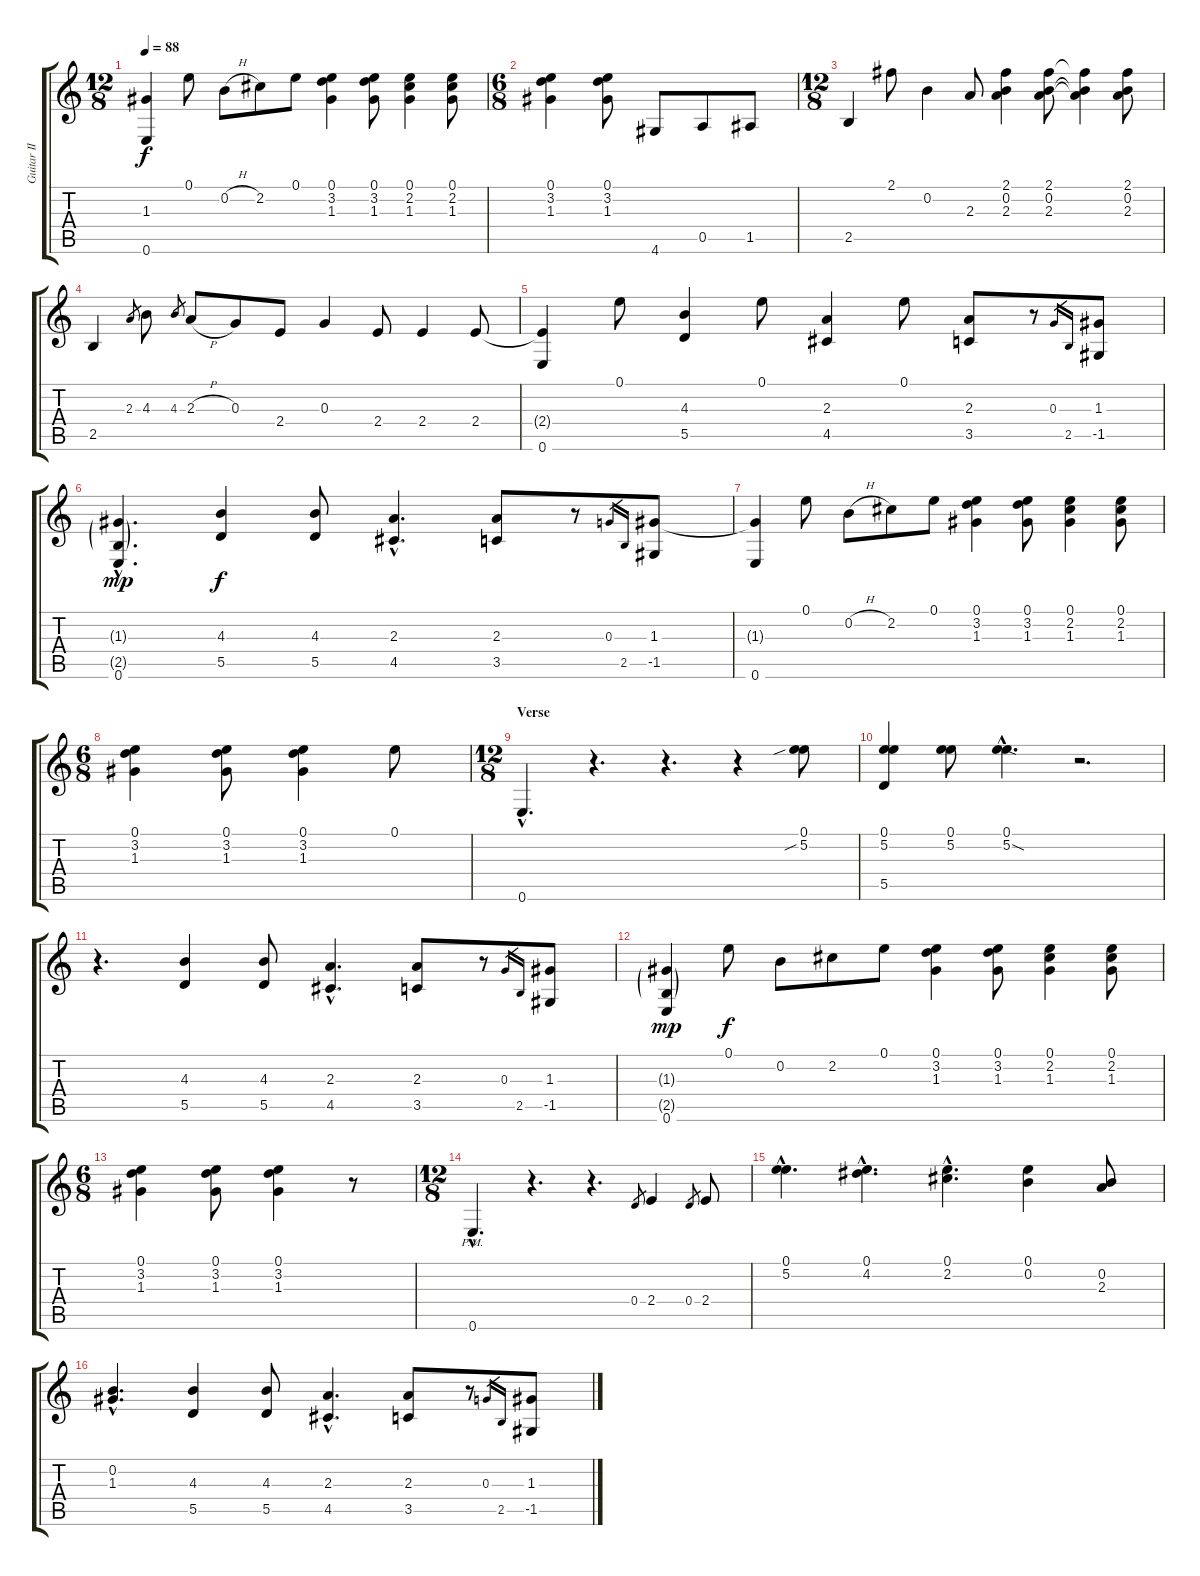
\track ("Guitar II" "Guitar II") {instrument distortionguitar}
\staff {score tabs}
\tuning (E4 B3 G3 D3 A2 E2) {hide}
\ts (12 8)
\tempo 88
\clef g2
\ks c
(1.3{t} 0.6).4{dy f} 0.1.8 0.2{h}.8 2.2.8 0.1.8 (0.1 3.2 1.3).4 (0.1 3.2 1.3).8 (0.1 2.2 1.3).4 (0.1 2.2 1.3).8 |
\ts (6 8)
(0.1 3.2 1.3).4 (0.1 3.2 1.3).8 4.6.8 0.5.8 1.5.8 |
\ts (12 8)
2.5.4 2.1.8 0.2.4 2.3.8 (2.1 0.2 2.3).4 (2.1 0.2 2.3).8 (2.1{t} 0.2{t} 2.3{t}).4 (2.1 0.2 2.3).8 |
2.5.4 2.3.8{gr} 4.3.8 4.3.8{gr} 2.3{h}.8 0.3.8 2.4.8 0.3.4 2.4.8 2.4.4 2.4.8 |
(2.4{t} 0.6).4 0.1.8 (4.3 5.5).4 0.1.8 (2.3 4.5).4 0.1.8 (2.3 3.5).8 r.8 0.3.16{gr} 2.5.16{gr} (1.3 -1.5).8 |
(1.3{g hac} 2.5{g hac} 0.6{hac}).4{d dy mp} (4.3 5.5).4{dy f} (4.3 5.5).8 (2.3{hac} 4.5{hac}).4{d} (2.3 3.5).8 r.8 0.3.16{gr} 2.5.16{gr} (1.3 -1.5).8 |
(1.3{t} 0.6).4 0.1.8 0.2{h}.8 2.2.8 0.1.8 (0.1 3.2 1.3).4 (0.1 3.2 1.3).8 (0.1 2.2 1.3).4 (0.1 2.2 1.3).8 |
\ts (6 8)
(0.1 3.2 1.3).4 (0.1 3.2 1.3).8 (0.1 3.2 1.3).4 0.1.8 |
\ts (12 8)
\section ("" "Verse")
0.6{hac}.4{d} r.4{d} r.4{d} r.4 (0.1 5.2{sib}).8 |
(0.1 5.2 5.5).4 (0.1 5.2).8 (0.1{hac} 5.2{sod hac}).4{d} r.2{d} |
r.4{d} (4.3 5.5).4 (4.3 5.5).8 (2.3{hac} 4.5{hac}).4{d} (2.3 3.5).8 r.8 0.3.16{gr} 2.5.16{gr} (1.3 -1.5).8 |
(1.3{g} 2.5{g} 0.6).4{dy mp} 0.1.8{dy f} 0.2.8 2.2.8 0.1.8 (0.1 3.2 1.3).4 (0.1 3.2 1.3).8 (0.1 2.2 1.3).4 (0.1 2.2 1.3).8 |
\ts (6 8)
(0.1 3.2 1.3).4 (0.1 3.2 1.3).8 (0.1 3.2 1.3).4 r.8 |
\ts (12 8)
0.6{hac pm}.4{d} r.4{d} r.4{d} 0.4.8{gr} 2.4.4 0.4.8{gr} 2.4.8 |
(0.1{hac} 5.2{hac}).4{d} (0.1{hac} 4.2{hac}).4{d} (0.1{hac} 2.2{hac}).4{d} (0.1 0.2).4 (0.2 2.3).8 |
(0.2{hac} 1.3{hac}).4{d} (4.3 5.5).4 (4.3 5.5).8 (2.3{hac} 4.5{hac}).4{d} (2.3 3.5).8 r.8 0.3.16{gr} 2.5.16{gr} (1.3 -1.5).8
